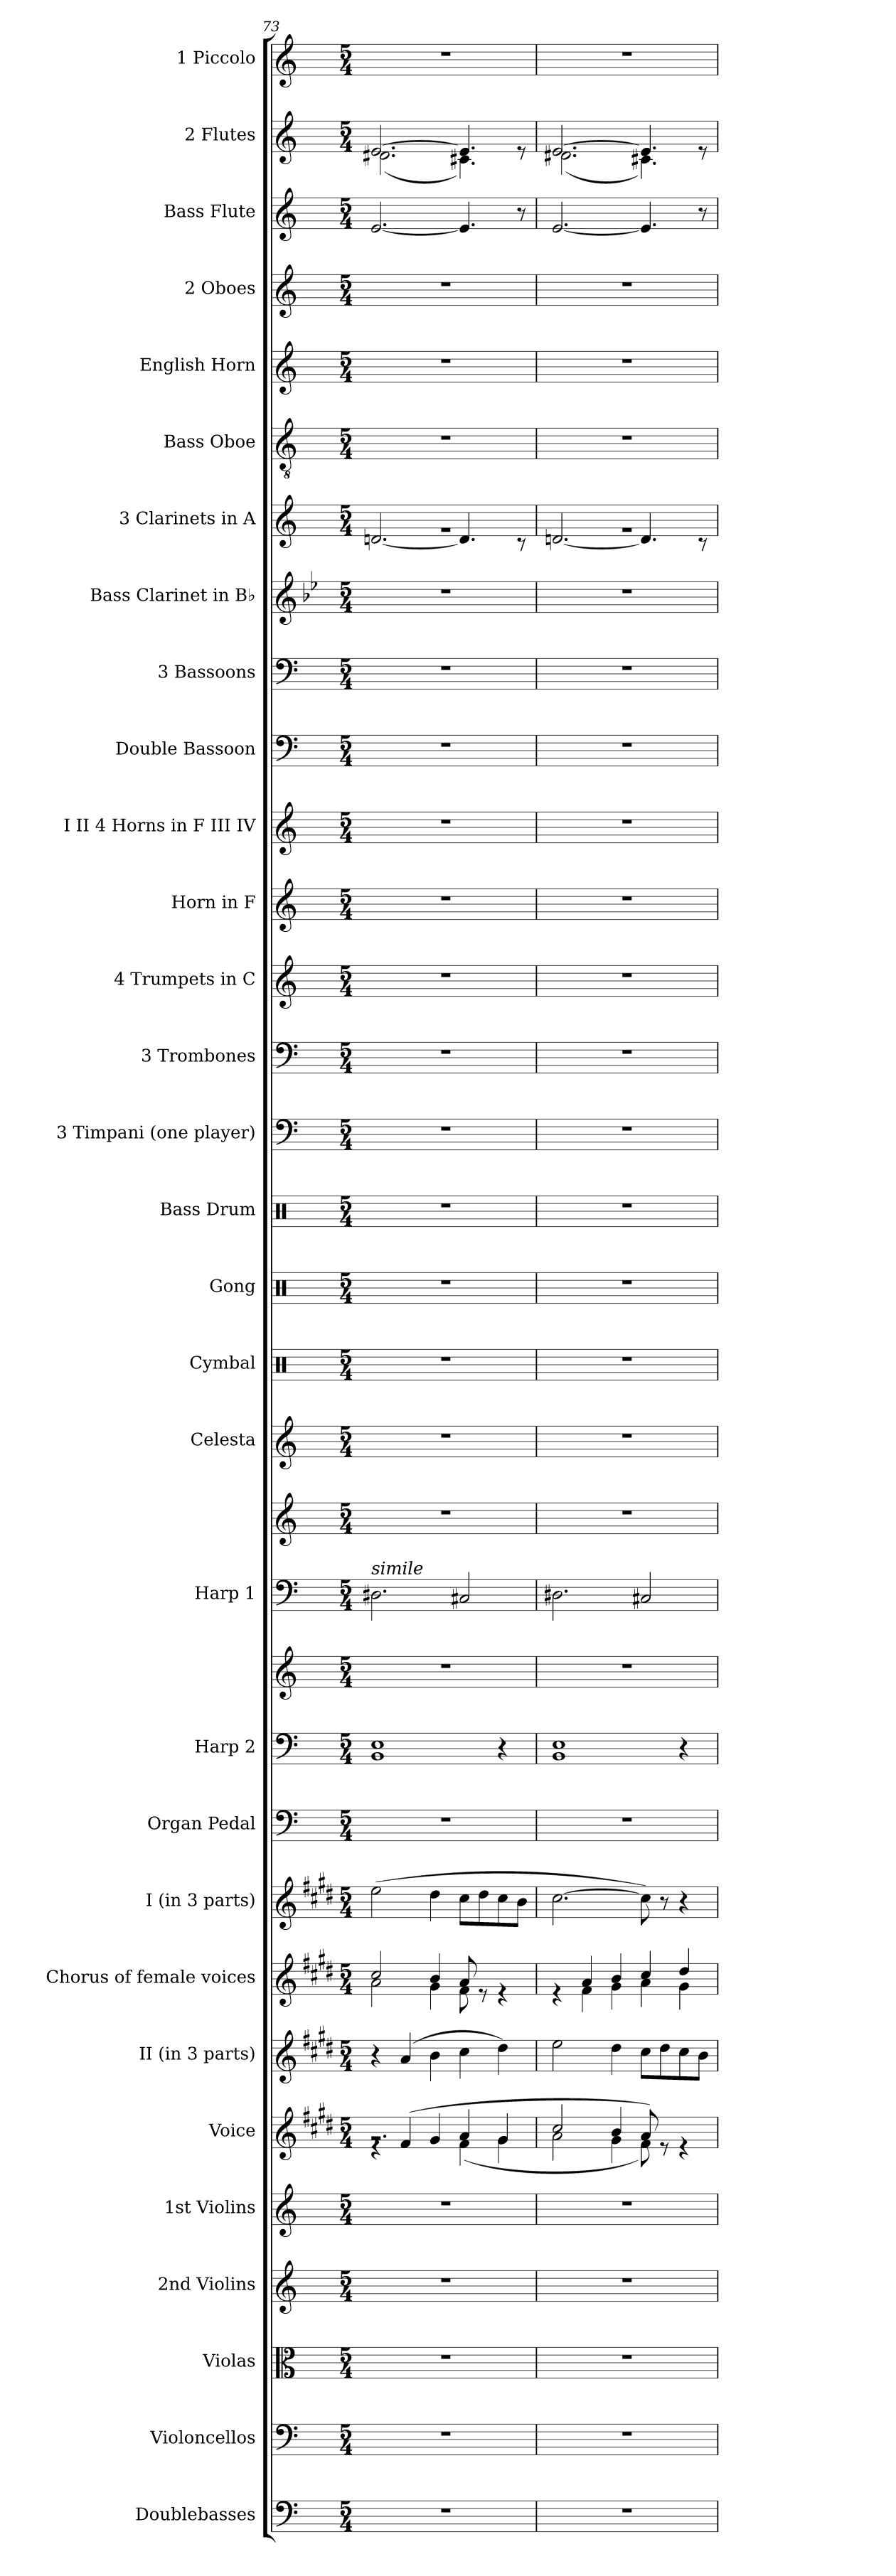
**kern	**kern	**kern	**kern	**kern	**kern	**kern	**kern	**kern	**kern	**kern	**kern	**kern	**kern	**kern	**kern	**kern	**kern	**kern	**kern	**kern	**kern	**kern	**kern	**kern	**kern	**kern	**kern	**kern	**kern	**kern	**kern	**kern
*part31	*part30	*part29	*part28	*part27	*part26	*part25	*part24	*part23	*part22	*part21	*part21	*part20	*part20	*part19	*part18	*part17	*part16	*part15	*part14	*part13	*part12	*part11	*part10	*part9	*part8	*part7	*part6	*part5	*part4	*part3	*part2	*part1
*staff33	*staff32	*staff31	*staff30	*staff29	*staff28	*staff27	*staff26	*staff25	*staff24	*staff23	*staff22	*staff21	*staff20	*staff19	*staff18	*staff17	*staff16	*staff15	*staff14	*staff13	*staff12	*staff11	*staff10	*staff9	*staff8	*staff7	*staff6	*staff5	*staff4	*staff3	*staff2	*staff1
*I"Doublebasses	*I"Violoncellos	*I"Violas	*I"2nd Violins	*I"1st Violins	*I"Voice	*I"II (in 3 parts)	*I"Chorus of female voices	*I"I (in 3 parts)	*I"Organ Pedal	*I"Harp 2	*	*I"Harp 1	*	*I"Celesta	*I"Cymbal	*I"Gong	*I"Bass Drum	*I"3 Timpani (one player)	*I"3 Trombones	*I"4 Trumpets in C	*I"Horn in F	*I"I  II 4 Horns in F                 III  IV	*I"Double Bassoon	*I"3 Bassoons	*I"Bass Clarinet in B♭	*I"3 Clarinets in A	*I"Bass Oboe	*I"English Horn	*I"2 Oboes	*I"Bass Flute	*I"2 Flutes	*I"1 Piccolo
*I'Db.	*I'Vc.	*I'Vas.	*	*I'Vns.	*	*	*I'Ch	*	*I'Org. Ped.	*	*	*	*	*I'Cel.	*I'Cym.	*I'Go.	*I'B. Dr.	*I'Timp.	*I'Trb.	*I'Trp.	*I'Hn	*I'Hrn.	*I'Dbn.	*I'Bn.	*I'Bcl.	*I'Cl.	*I'Bass Ob.	*I'E. H.	*I'Ob.	*I'Bass Fl.	*I'Fl.	*I'Picc.
*clefF4	*clefF4	*clefC3	*clefG2	*clefG2	*clefG2	*clefG2	*clefG2	*clefG2	*clefF4	*clefF4	*clefG2	*clefF4	*clefG2	*clefG2	*clefX	*clefX	*clefX	*clefF4	*clefF4	*clefG2	*clefG2	*clefG2	*clefF4	*clefF4	*clefG2	*clefG2	*clefGv2	*clefG2	*clefG2	*clefG2	*clefG2	*clefG2
*ITrd7c12	*	*	*	*	*	*	*	*	*	*	*	*	*	*ITrd-7c-12	*	*	*	*	*	*	*ITrd4c7	*ITrd4c7	*ITrd7c12	*	*ITrd8c14	*ITrd2c3	*	*ITrd4c7	*	*ITrd3c5	*	*ITrd-7c-12
*k[]	*k[]	*k[]	*k[]	*k[]	*k[f#c#g#d#]	*k[f#c#g#d#]	*k[f#c#g#d#]	*k[f#c#g#d#]	*k[]	*k[]	*k[]	*k[]	*k[]	*k[]	*k[]	*k[]	*k[]	*k[]	*k[]	*k[]	*k[b-]	*k[b-]	*k[]	*k[]	*k[b-e-]	*k[f#c#g#]	*k[]	*k[b-]	*k[]	*k[f#]	*k[]	*k[]
*M5/4	*M5/4	*M5/4	*M5/4	*M5/4	*M5/4	*M5/4	*M5/4	*M5/4	*M5/4	*M5/4	*M5/4	*M5/4	*M5/4	*M5/4	*M5/4	*M5/4	*M5/4	*M5/4	*M5/4	*M5/4	*M5/4	*M5/4	*M5/4	*M5/4	*M5/4	*M5/4	*M5/4	*M5/4	*M5/4	*M5/4	*M5/4	*M5/4
=73	=73	=73	=73	=73	=73	=73	=73	=73	=73	=73	=73	=73	=73	=73	=73	=73	=73	=73	=73	=73	=73	=73	=73	=73	=73	=73	=73	=73	=73	=73	=73	=73
*	*	*	*	*	*^	*	*^	*	*	*	*	*	*	*	*	*	*	*	*	*	*	*	*	*	*	*^	*	*	*	*	*^	*
!	!	!	!	!	!	!	!	!	!	!	!	!	!	!LO:TX:a:i:t=simile	!	!	!	!	!	!	!	!	!	!	!	!	!	!	!	!	!	!	!	!	!	!
4%5r	4%5r	4%5r	4%5r	4%5r	4re	2.rg	4r	2cc#/	2a\	(2ee\	4%5r	1BB 1E	4%5r	2.D#X\	4%5r	4%5r	4%5r	4%5r	4%5r	4%5r	4%5r	4%5r	4%5r	4%5r	4%5r	4%5r	4%5r	4%5rg	[2.Bn!/	4%5r	4%5r	4%5r	[2.B/	[2.e/	(2.d#X\	4%5r
.	.	.	.	.	(4f#/	.	(4a/	.	.	.	.	.	.	.	.	.	.	.	.	.	.	.	.	.	.	.	.	.	.	.	.	.	.	.	.	.
.	.	.	.	.	4g#/	.	4b\	4b/	4g#\	4dd#\	.	.	.	.	.	.	.	.	.	.	.	.	.	.	.	.	.	.	.	.	.	.	.	.	.	.
.	.	.	.	.	4a/	(4f#\	4cc#\	8a/	8f#\	8cc#\L	.	.	.	2C#X/	.	.	.	.	.	.	.	.	.	.	.	.	.	.	4.B!/]	.	.	.	4.B/]	4.e/]	4.c#X\)	.
.	.	.	.	.	.	.	.	8re	4.ryy	8dd#\	.	.	.	.	.	.	.	.	.	.	.	.	.	.	.	.	.	.	.	.	.	.	.	.	.	.
.	.	.	.	.	4g#/	4g#\	4dd#\)	4re	.	8cc#\	.	4r	.	.	.	.	.	.	.	.	.	.	.	.	.	.	.	.	.	.	.	.	.	.	.	.
.	.	.	.	.	.	.	.	.	.	8b\J	.	.	.	.	.	.	.	.	.	.	.	.	.	.	.	.	.	.	8r	.	.	.	8r	8re	8ryy	.
=74	=74	=74	=74	=74	=74	=74	=74	=74	=74	=74	=74	=74	=74	=74	=74	=74	=74	=74	=74	=74	=74	=74	=74	=74	=74	=74	=74	=74	=74	=74	=74	=74	=74	=74	=74	=74
4%5r	4%5r	4%5r	4%5r	4%5r	2cc#/	2a\	2ee\	4re	4ryy	[2.cc#\	4%5r	1BB 1E	4%5r	2.D#X\	4%5r	4%5r	4%5r	4%5r	4%5r	4%5r	4%5r	4%5r	4%5r	4%5r	4%5r	4%5r	4%5r	4%5rg	[2.Bn!/	4%5r	4%5r	4%5r	[2.B/	[2.e/	(2.d#X\	4%5r
.	.	.	.	.	.	.	.	4a/	4f#\	.	.	.	.	.	.	.	.	.	.	.	.	.	.	.	.	.	.	.	.	.	.	.	.	.	.	.
.	.	.	.	.	4b/	4g#\	4dd#\	4b/	4g#\	.	.	.	.	.	.	.	.	.	.	.	.	.	.	.	.	.	.	.	.	.	.	.	.	.	.	.
.	.	.	.	.	8a/)	8f#\)	8cc#\L	4cc#/	4a\	8cc#\])	.	.	.	2C#X/	.	.	.	.	.	.	.	.	.	.	.	.	.	.	4.B!/]	.	.	.	4.B/]	4.e/]	4.c#X\)	.
.	.	.	.	.	8re	4.ryy	8dd#\	.	.	8r	.	.	.	.	.	.	.	.	.	.	.	.	.	.	.	.	.	.	.	.	.	.	.	.	.	.
.	.	.	.	.	4re	.	8cc#\	4dd#/	4g#\	4r	.	4r	.	.	.	.	.	.	.	.	.	.	.	.	.	.	.	.	.	.	.	.	.	.	.	.
.	.	.	.	.	.	.	8b\J	.	.	.	.	.	.	.	.	.	.	.	.	.	.	.	.	.	.	.	.	.	8r	.	.	.	8r	8re	8ryy	.
*	*	*	*	*	*v	*v	*	*v	*v	*	*	*	*	*	*	*	*	*	*	*	*	*	*	*	*	*	*	*v	*v	*	*	*	*	*v	*v	*
=	=	=	=	=	=	=	=	=	=	=	=	=	=	=	=	=	=	=	=	=	=	=	=	=	=	=	=	=	=	=	=	=
*-	*-	*-	*-	*-	*-	*-	*-	*-	*-	*-	*-	*-	*-	*-	*-	*-	*-	*-	*-	*-	*-	*-	*-	*-	*-	*-	*-	*-	*-	*-	*-	*-
